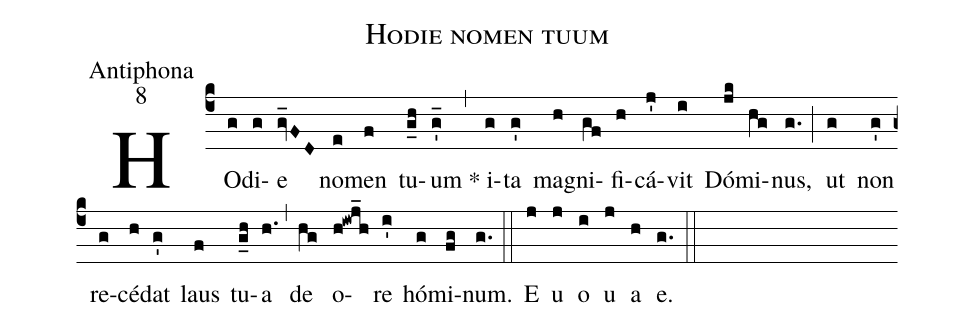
name:Hodie nomen tuum;
office-part:Antiphona;
mode:8;
%%
(c4)HO(g)di(g)e(gv_FD) no(e)men(f) tu(g_h)um(g'_) *(,)i(g)ta(g') mag(h)ni(gf)fi(h)cá(j')vit(i) Dó(jk)mi(hg)nus,(g.) (;)ut(g) non(g') re(g)cé(h)dat(g') laus(f) tu(g_h)a(h.) (,)de(hg) o(h!iwj_h)re(i') hó(g)mi(fg)num.(g.) (::)E(j) u(j) o(i) u(j) a(h) e.(g.) (::)
